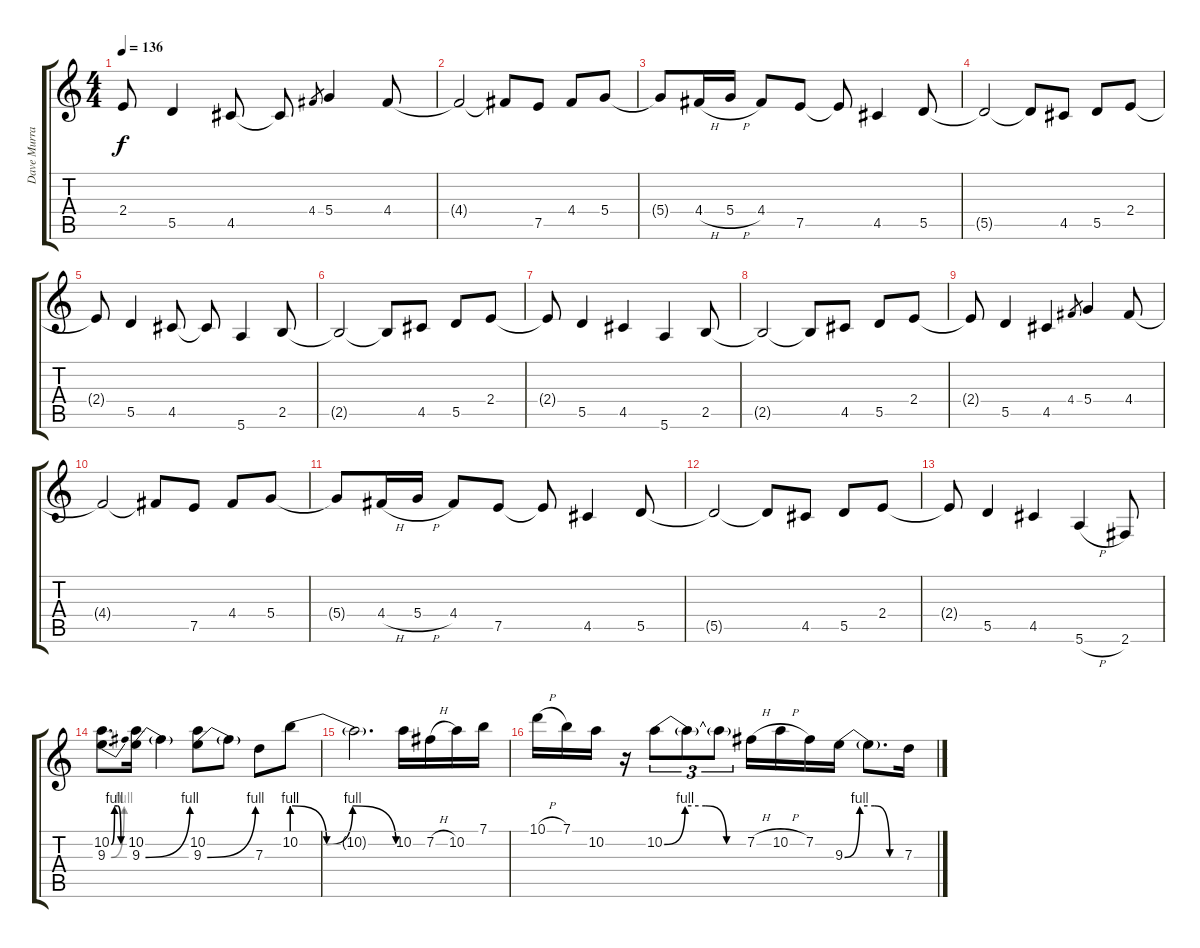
\track ("Dave Murray" "Dave Murra") {instrument distortionguitar}
\staff {score tabs}
\tuning (E4 B3 G3 D3 A2 E2) {hide}
\ts (4 4)
\tempo 136
\clef g2
\ks c
2.4{t}.8{dy f} 5.5.4 4.5.8 4.5{t}.8 4.4.8{gr} 5.4.4 4.4.8 |
4.4{t}.2 4.4{t}.8 7.5.8 4.4.8 5.4.8 |
5.4{t}.8 4.4{h}.16 5.4{h}.16 4.4.8 7.5.8 7.5{t}.8 4.5.4 5.5.8 |
5.5{t}.2 5.5{t}.8 4.5.8 5.5.8 2.4.8 |
2.4{t}.8 5.5.4 4.5.8 4.5{t}.8 5.6.4 2.5.8 |
2.5{t}.2 2.5{t}.8 4.5.8 5.5.8 2.4.8 |
2.4{t}.8 5.5.4 4.5.4 5.6.4 2.5.8 |
2.5{t}.2 2.5{t}.8 4.5.8 5.5.8 2.4.8 |
2.4{t}.8 5.5.4 4.5.4 4.4.8{gr} 5.4.4 4.4.8 |
4.4{t}.2 4.4{t}.8 7.5.8 4.4.8 5.4.8 |
5.4{t}.8 4.4{h}.16 5.4{h}.16 4.4.8 7.5.8 7.5{t}.8 4.5.4 5.5.8 |
5.5{t}.2 5.5{t}.8 4.5.8 5.5.8 2.4.8 |
2.4{t}.8 5.5.4 4.5.4 5.6{h}.4 2.6.8 |
(10.2{be (custom 0 0 15 4 30 4 45 0 60 0)} 9.3{be (bend 0 0 60 4)}).8{d volume 16} (10.2 9.3{be (bend 0 0 60 4)}).16 9.3{t}.4 (10.2 9.3{be (bend 0 0 60 4)}).8 9.3{t}.8 7.3.8 10.2{be (custom 0 4 20 0 35 4 60 0)}.8 |
10.2{t}.2{d} 10.2.16 7.2{h}.16 10.2.16 7.1.16 |
10.1{h}.16 7.1.16 10.2.16 r.16 10.2{be (custom 0 0 15 4 30 4 45 0 60 0)}.8{tu (3 2)} 10.2{t}.8{tu (3 2)} 10.2{t}.8{tu (3 2)} 7.2{h}.16 10.2{h}.16 7.2.16 9.3{be (custom 0 0 15 4 30 4 45 0 60 0)}.16 9.3{t}.8{d} 7.3.16
